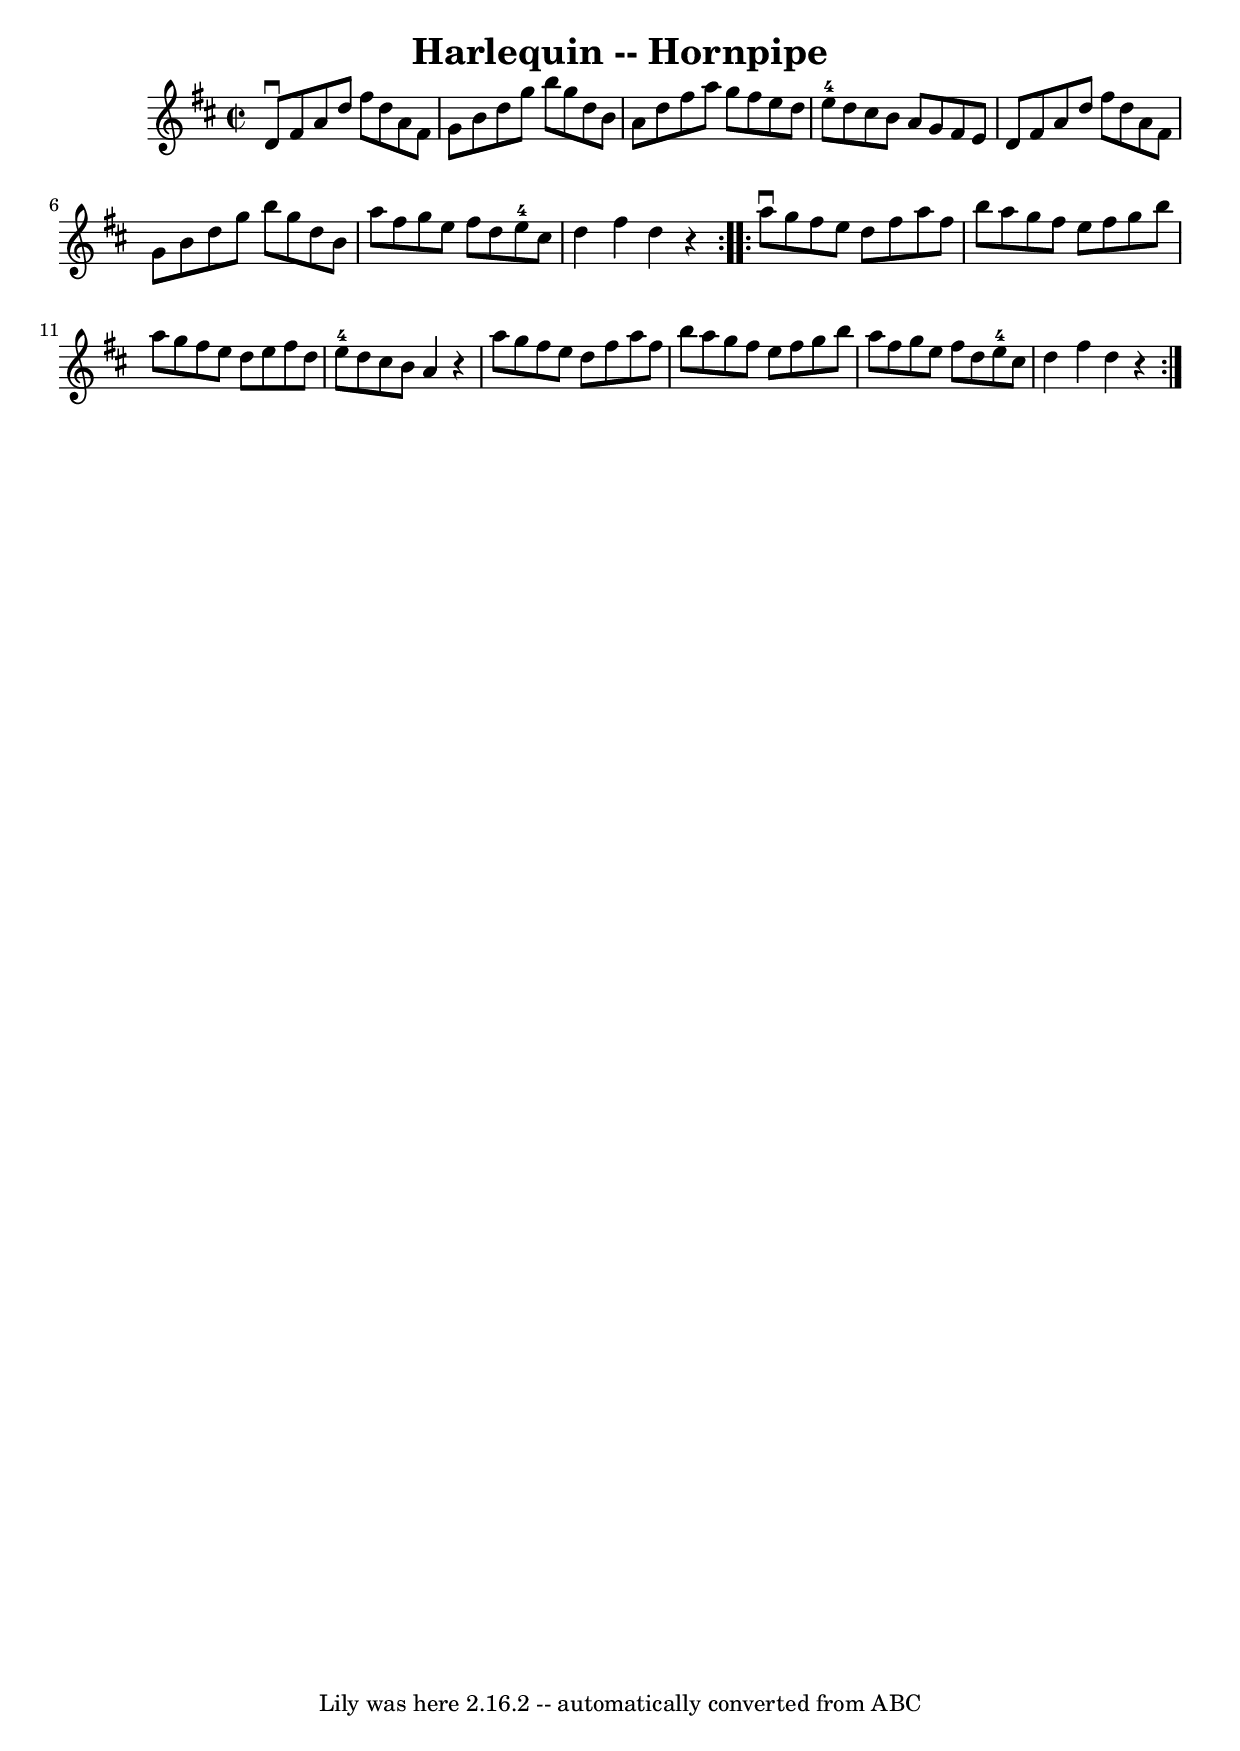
\version "2.16.2"
\include "Mammoth.ily"
\header {
  %% book = "Cole's 1000 Fiddle Tunes"
  crossRefNumber = "1"
  footnotes = ""
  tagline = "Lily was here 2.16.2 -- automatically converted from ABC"
  title = "Harlequin -- Hornpipe"

}
voicedefault =  {



  \repeat volta 2 {

    \override Staff.TimeSignature #'style = #'C
    \time 2/2 
    \key d \major
 d'8^\downbow fis'8 a'8 d''8 fis''8    
    d''8 a'8 fis'8  |
    g'8 b'8 d''8 g''8 b''8 g''8    
    d''8 b'8  |
    a'8 d''8 fis''8 a''8 g''8 fis''8 e''8 
    d''8  |
    e''8-4 d''8 cis''8 b'8 a'8 g'8 fis'8    
    e'8  |
    d'8 fis'8 a'8 d''8 fis''8 d''8 a'8 fis'8 
    |
    g'8 b'8 d''8 g''8 b''8 g''8 d''8 b'8  |
    
    a''8 fis''8 g''8 e''8 fis''8 d''8 e''8-4 cis''8  
    |
    d''4 fis''4 d''4    r4 
  }     
  \repeat volta 2 {
    a''8 
    ^\downbow g''8 fis''8 e''8 d''8 fis''8 a''8 fis''8  
    |
    b''8 a''8 g''8 fis''8 e''8 fis''8 g''8 b''8  
    |
    a''8 g''8 fis''8 e''8 d''8 e''8 fis''8 d''8  
    |
    e''8-4 d''8 cis''8 b'8 a'4    r4 |
    a''8    
    g''8 fis''8 e''8 d''8 fis''8 a''8 fis''8  |
    b''8    
    a''8 g''8 fis''8 e''8 fis''8 g''8 b''8  |
    a''8    
    fis''8 g''8 e''8 fis''8 d''8 e''8-4 cis''8  |
    d''4 
    fis''4 d''4    r4 
  }   

}

\score{
  <<

    \context Staff="default"
    {
      \voicedefault 
      
    }

  >>
  \layout {
    
  }
  \midi {
  }

}
